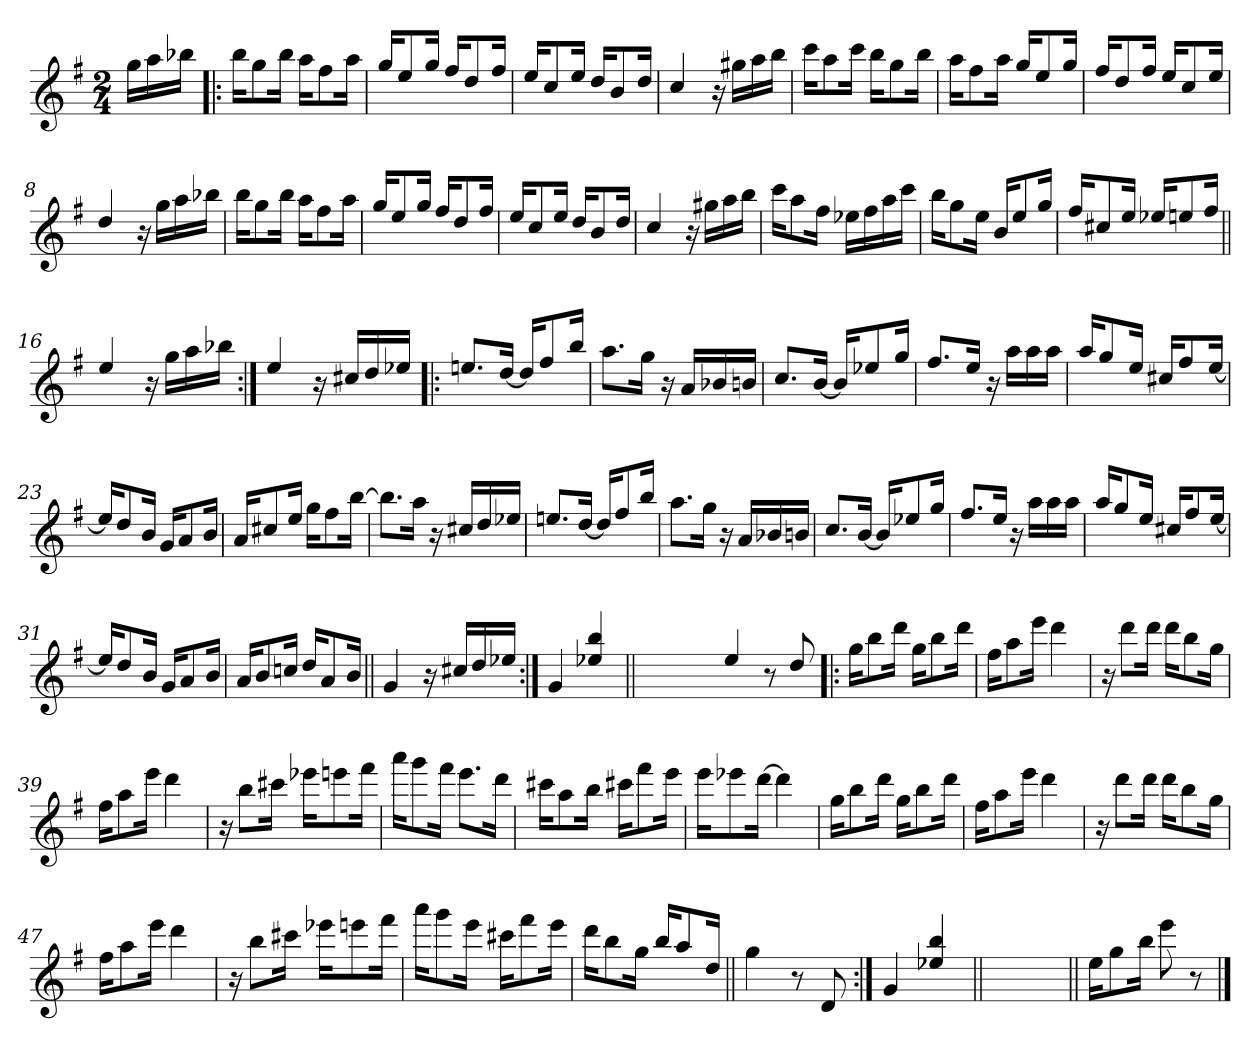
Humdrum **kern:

**kern
*part1
*staff1
*clefG2
*k[f#]
*G:
*M2/4
=
16gg\LL
16aa\
16bb-X\JJ
=1!|:
16bb\KL
8gg\
16bb\Jk
16aa\KL
8ff#\
16aa\Jk
=2
16gg/KL
8ee/
16gg/Jk
16ff#/KL
8dd/
16ff#/Jk
=3
16ee/KL
8cc/
16ee/Jk
16dd/KL
8b/
16dd/Jk
=4
4cc/
16r
16gg#X\LL
16aa\
16bb\JJ
!!LO:LB:g=z
=5
16ccc\KL
8aa\
16ccc\Jk
16bb\KL
8gg\
16bb\Jk
=6
16aa\KL
8ff#\
16aa\Jk
16gg/KL
8ee/
16gg/Jk
=7
16ff#/KL
8dd/
16ff#/Jk
16ee/KL
8cc/
16ee/Jk
=8
4dd/
16r
16gg\LL
16aa\
16bb-X\JJ
=9
16bb\KL
8gg\
16bb\Jk
16aa\KL
8ff#\
16aa\Jk
!!LO:LB:g=z
=10
16gg/KL
8ee/
16gg/Jk
16ff#/KL
8dd/
16ff#/Jk
=11
16ee/KL
8cc/
16ee/Jk
16dd/KL
8b/
16dd/Jk
=12
4cc/
16r
16gg#X\LL
16aa\
16bb\JJ
=13
16ccc\KL
8aa\
16ff#\Jk
16ee-X\LL
16ff#\
16aa\
16ccc\JJ
=14
16bb\KL
8gg\
16ee\Jk
16b/KL
8ee/
16gg/Jk
!!LO:LB:g=z
=15
16ff#/KL
8cc#X/
16ee/Jk
16ee-X/KL
8een/
16ff#/Jk
=16||
4ee/
16r
16gg\LL
16aa\
16bb-X\JJ
=17:|!
4ee/
16r
16cc#X/LL
16dd/
16ee-X/JJ
=18!|:
8.een/L
[16dd/Jk
16dd/KL]
8ff#/
16bb/Jk
=19
8.aa\L
16gg\Jk
16r
16a/LL
16b-X/
16bn/JJ
!!LO:LB:g=z
=20
8.cc/L
[16b/Jk
16b/KL]
8ee-X/
16gg/Jk
=21
8.ff#/L
16ee/Jk
16r
16aa\LL
16aa\
16aa\JJ
=22
16aa/KL
8gg/
16ee/Jk
16cc#X/KL
8ff#/
[16ee/Jk
=23
16ee/KL]
8dd/
16b/Jk
16g/KL
8a/
16b/Jk
=24
16a/KL
8cc#X/
16ee/Jk
16gg\KL
8ff#\
[16bb\Jk
!!LO:LB:g=z
=25
8.bb\L]
16aa\Jk
16r
16cc#X/LL
16dd/
16ee-X/JJ
=26
8.een/L
[16dd/Jk
16dd/KL]
8ff#/
16bb/Jk
=27
8.aa\L
16gg\Jk
16r
16a/LL
16b-X/
16bn/JJ
=28
8.cc/L
[16b/Jk
16b/KL]
8ee-X/
16gg/Jk
=29
8.ff#/L
16ee/Jk
16r
16aa\LL
16aa\
16aa\JJ
!!LO:LB:g=z
=30
16aa/KL
8gg/
16ee/Jk
16cc#X/KL
8ff#/
[16ee/Jk
=31
16ee/KL]
8dd/
16b/Jk
16g/KL
8a/
16b/Jk
=32
16a/KL
8b/
16ccn/Jk
16dd/KL
8a/
16b/Jk
=33||
4g/
16r
16cc#X/LL
16dd/
16ee-X/JJ
=34:|!
4g/
4ee-X/ 4bb/
=34X341||
2ryy
!!LO:LB:g=z
=35-
4ee/
8r
8dd/
=36!|:
16gg\KL
8bb\
16ddd\Jk
16gg\KL
8bb\
16ddd\Jk
=37
16ff#\KL
8aa\
16eee\Jk
4ddd\
=38
16r
8ddd\L
16ddd\Jk
16ddd\KL
8bb\
16gg\Jk
=39
16ff#\KL
8aa\
16eee\Jk
4ddd\
!!LO:LB:g=z
=40
16r
8bb\L
16ccc#X\Jk
16eee-X\KL
8eeen\
16fff#\Jk
=41
16aaa\KL
8ggg\
16fff#\Jk
8.eee\L
16ddd\Jk
=42
16ccc#X\KL
8aa\
16bb\Jk
16ccc#X\KL
8fff#\
16eee\Jk
=43
16eee\KL
8eee-X\
[16ddd\Jk
4ddd\]
=44
16gg\KL
8bb\
16ddd\Jk
16gg\KL
8bb\
16ddd\Jk
!!LO:PB:g=z
=45
16ff#\KL
8aa\
16eee\Jk
4ddd\
=46
16r
8ddd\L
16ddd\Jk
16ddd\KL
8bb\
16gg\Jk
=47
16ff#\KL
8aa\
16eee\Jk
4ddd\
=48
16r
8bb\L
16ccc#X\Jk
16eee-X\KL
8eeen\
16fff#\Jk
=49
16aaa\KL
8ggg\
16eee\Jk
16ccc#X\KL
8fff#\
16eee\Jk
!!LO:LB:g=z
=50
16ddd\KL
8bb\
16gg\Jk
16bb/KL
8aa/
16dd/Jk
=51||
4gg\
8r
8d/
=52:|!
4g/
4ee-X/ 4bb/
=52X522||
2ryy
=53||
16ee\KL
8gg\
16bb\Jk
8eee\
8r
==
*-
